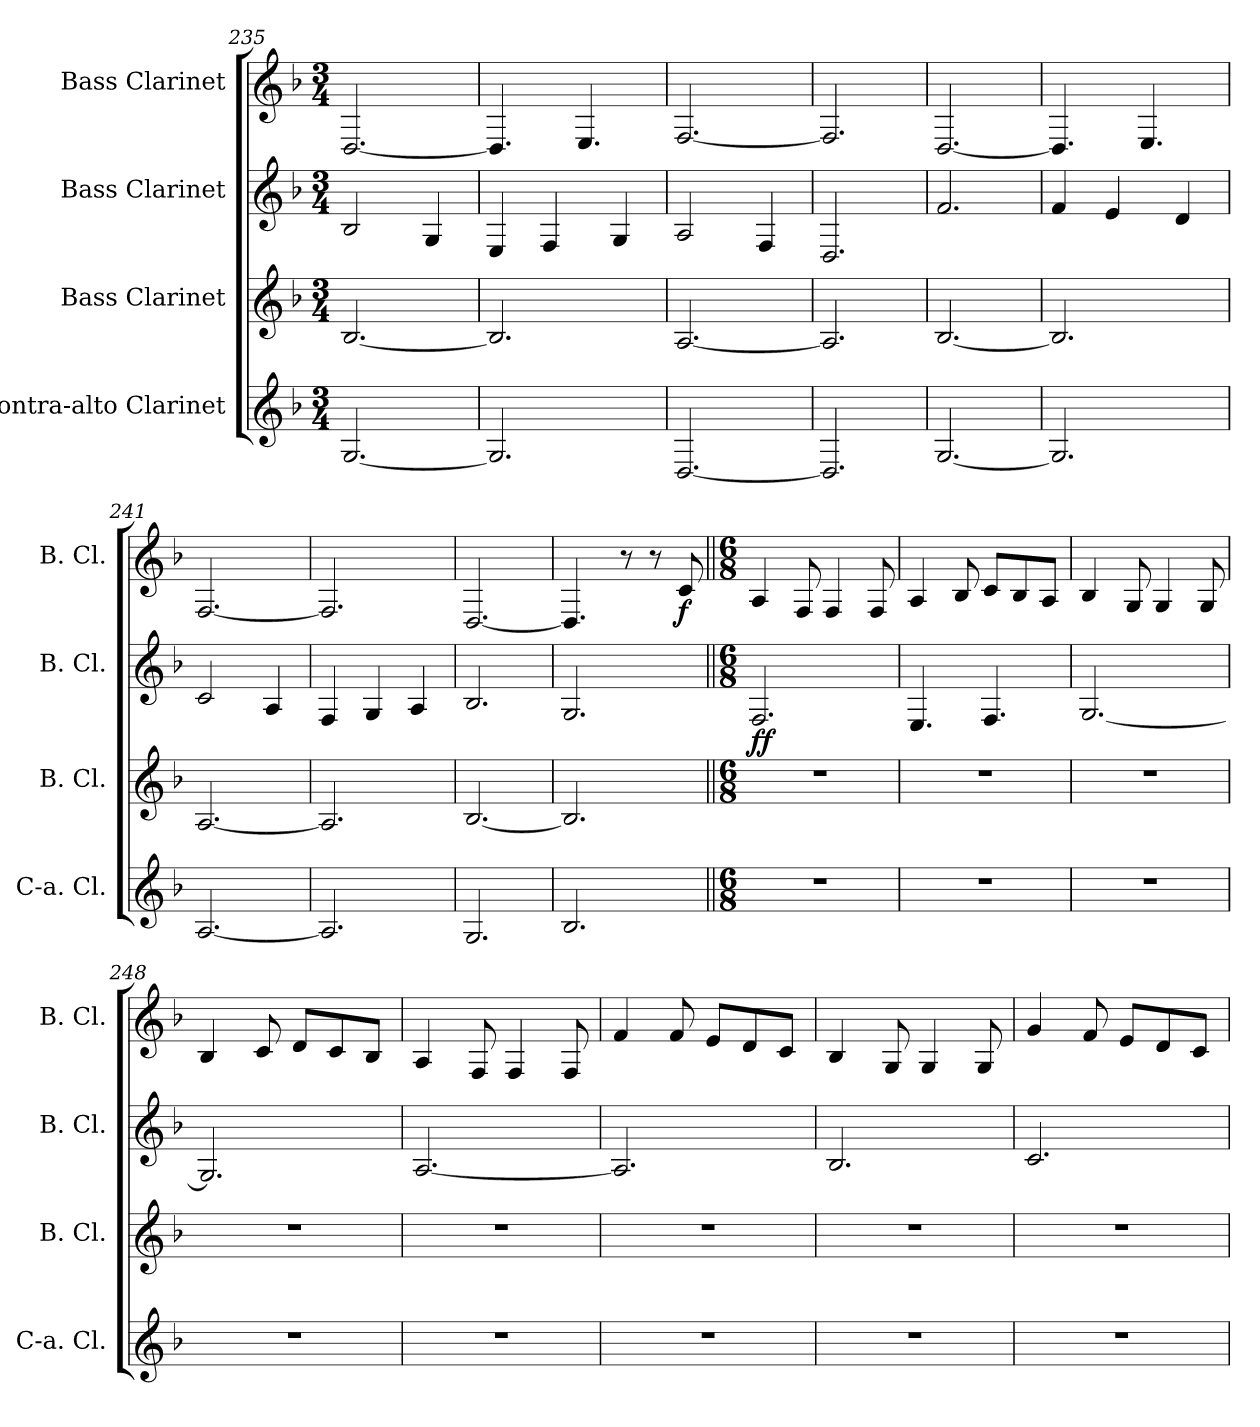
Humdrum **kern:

**kern	**kern	**kern	**dynam	**kern	**dynam
*part4	*part3	*part2	*part2	*part1	*part1
*staff4	*staff3	*staff2	*staff2	*staff1	*staff1
*I"Contra-alto Clarinet	*I"Bass Clarinet	*I"Bass Clarinet	*	*I"Bass Clarinet	*
*I'C-a. Cl.	*I'B. Cl.	*I'B. Cl.	*	*I'B. Cl.	*
*clefG2	*clefG2	*clefG2	*	*clefG2	*
*ITrd12c21	*ITrd8c14	*ITrd8c14	*	*ITrd8c14	*
*k[b-]	*k[b-]	*k[b-]	*	*k[b-]	*
*M3/4	*M3/4	*M3/4	*	*M3/4	*
=235	=235	=235	=235	=235	=235
[2.GG/	[2.BB-/	2BB-/	.	[2.DD/	.
.	.	4GG/	.	.	.
!!LO:LB:g=z
=236	=236	=236	=236	=236	=236
2.GG/]	2.BB-/]	4EE/	.	4.DD/]	.
.	.	4FF/	.	.	.
.	.	.	.	4.EE/	.
.	.	4GG/	.	.	.
=237	=237	=237	=237	=237	=237
[2.DD/	[2.AA/	2AA/	.	[2.FF/	.
.	.	4FF/	.	.	.
=238	=238	=238	=238	=238	=238
2.DD/]	2.AA/]	2.DD/	.	2.FF/]	.
=239	=239	=239	=239	=239	=239
[2.GG/	[2.BB-/	2.F/	.	[2.DD/	.
=240	=240	=240	=240	=240	=240
2.GG/]	2.BB-/]	4F/	.	4.DD/]	.
.	.	4E/	.	.	.
.	.	.	.	4.EE/	.
.	.	4D/	.	.	.
=241	=241	=241	=241	=241	=241
[2.AA/	[2.AA/	2C/	.	[2.FF/	.
.	.	4AA/	.	.	.
=242	=242	=242	=242	=242	=242
2.AA/]	2.AA/]	4FF/	.	2.FF/]	.
.	.	4GG/	.	.	.
.	.	4AA/	.	.	.
=243	=243	=243	=243	=243	=243
2.GG/	[2.BB-/	2.BB-/	.	[2.DD/	.
=244	=244	=244	=244	=244	=244
2.BB-/	2.BB-/]	2.GG/	.	4.DD/]	.
.	.	.	.	8r	.
.	.	.	.	8r	.
!	!	!	!	!	!LO:DY:b
.	.	.	.	8C/	f
!!LO:LB:g=z
=245||	=245||	=245||	=245||	=245||	=245||
*M6/8	*M6/8	*M6/8	*	*M6/8	*
!	!	!	!LO:DY:b	!	!
2.r	2.r	2.FF/	ff	4AA/	.
.	.	.	.	8FF/	.
.	.	.	.	4FF/	.
.	.	.	.	8FF/	.
=246	=246	=246	=246	=246	=246
2.r	2.r	4.EE/	.	4AA/	.
.	.	.	.	8BB-/	.
.	.	4.FF/	.	8C/L	.
.	.	.	.	8BB-/	.
.	.	.	.	8AA/J	.
=247	=247	=247	=247	=247	=247
2.r	2.r	[2.GG/	.	4BB-/	.
.	.	.	.	8GG/	.
.	.	.	.	4GG/	.
.	.	.	.	8GG/	.
=248	=248	=248	=248	=248	=248
2.r	2.r	2.GG/]	.	4BB-/	.
.	.	.	.	8C/	.
.	.	.	.	8D/L	.
.	.	.	.	8C/	.
.	.	.	.	8BB-/J	.
=249	=249	=249	=249	=249	=249
2.r	2.r	[2.AA/	.	4AA/	.
.	.	.	.	8FF/	.
.	.	.	.	4FF/	.
.	.	.	.	8FF/	.
!!LO:LB:g=z
=250	=250	=250	=250	=250	=250
2.r	2.r	2.AA/]	.	4F/	.
.	.	.	.	8F/	.
.	.	.	.	8E/L	.
.	.	.	.	8D/	.
.	.	.	.	8C/J	.
=251	=251	=251	=251	=251	=251
2.r	2.r	2.BB-/	.	4BB-/	.
.	.	.	.	8GG/	.
.	.	.	.	4GG/	.
.	.	.	.	8GG/	.
=252	=252	=252	=252	=252	=252
2.r	2.r	2.C/	.	4G/	.
.	.	.	.	8F/	.
.	.	.	.	8E/L	.
.	.	.	.	8D/	.
.	.	.	.	8C/J	.
=	=	=	=	=	=
*-	*-	*-	*-	*-	*-
